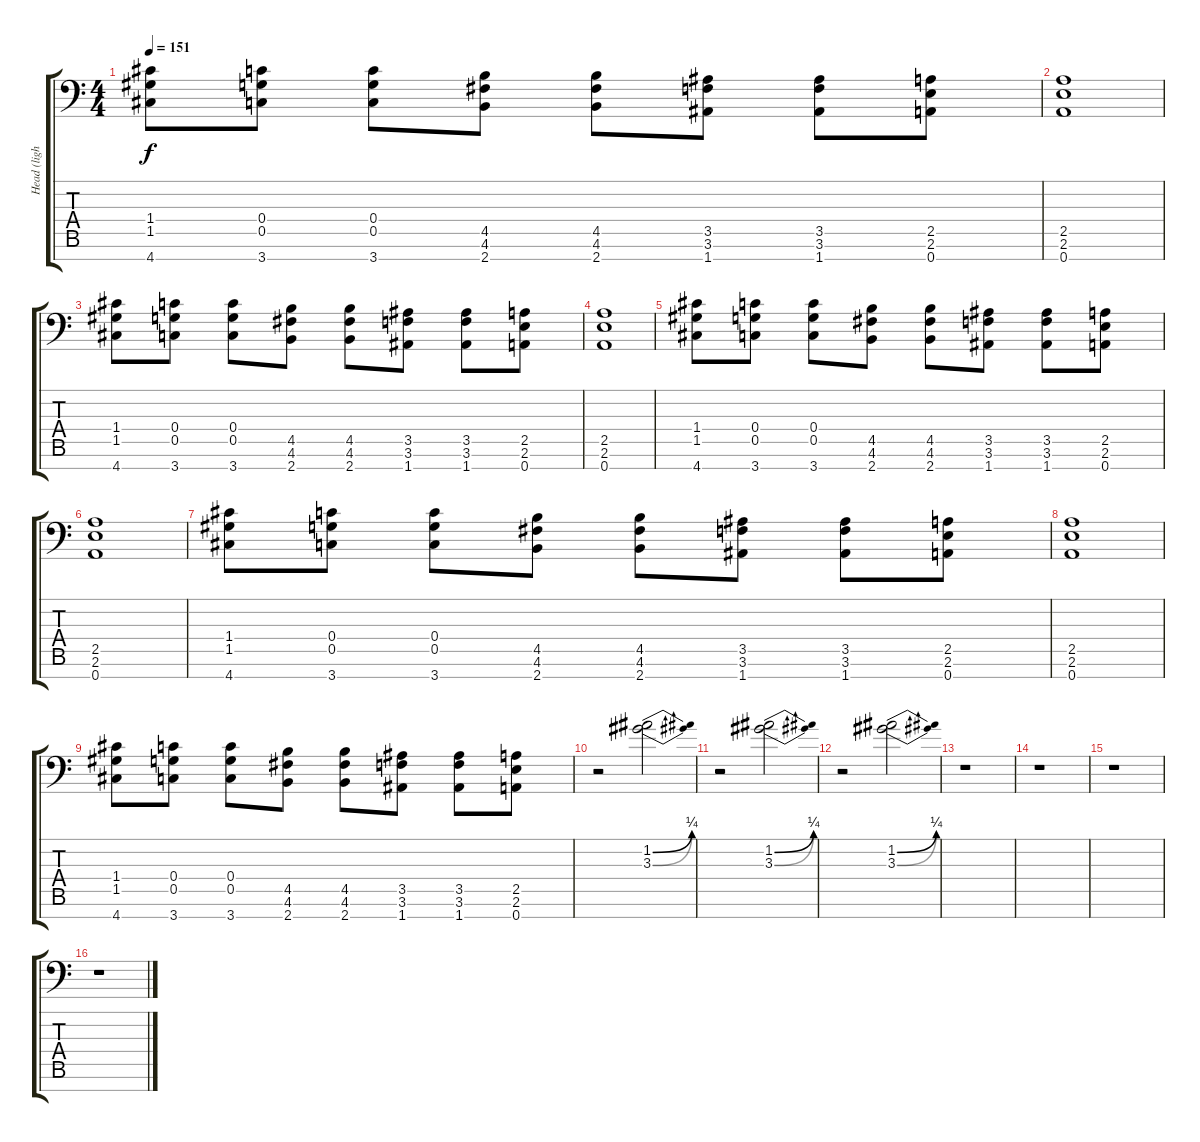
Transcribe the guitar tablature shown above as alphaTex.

\track ("Head (light dist-digital effects) " "Head (ligh") {instrument distortionguitar}
\staff {score tabs}
\tuning (D4 A3 F3 C3 G2 D2 A1) {hide}
\ts (4 4)
\tempo 151
\clef f4
\ks c
(1.4 1.5 4.7).8{dy f} (0.4 0.5 3.7).8 (0.4 0.5 3.7).8 (4.5 4.6 2.7).8 (4.5 4.6 2.7).8 (3.5 3.6 1.7).8 (3.5 3.6 1.7).8 (2.5 2.6 0.7).8 |
(2.5 2.6 0.7).1 |
(1.4 1.5 4.7).8 (0.4 0.5 3.7).8 (0.4 0.5 3.7).8 (4.5 4.6 2.7).8 (4.5 4.6 2.7).8 (3.5 3.6 1.7).8 (3.5 3.6 1.7).8 (2.5 2.6 0.7).8 |
(2.5 2.6 0.7).1 |
(1.4 1.5 4.7).8 (0.4 0.5 3.7).8 (0.4 0.5 3.7).8 (4.5 4.6 2.7).8 (4.5 4.6 2.7).8 (3.5 3.6 1.7).8 (3.5 3.6 1.7).8 (2.5 2.6 0.7).8 |
(2.5 2.6 0.7).1 |
(1.4 1.5 4.7).8 (0.4 0.5 3.7).8 (0.4 0.5 3.7).8 (4.5 4.6 2.7).8 (4.5 4.6 2.7).8 (3.5 3.6 1.7).8 (3.5 3.6 1.7).8 (2.5 2.6 0.7).8 |
(2.5 2.6 0.7).1 |
(1.4 1.5 4.7).8 (0.4 0.5 3.7).8 (0.4 0.5 3.7).8 (4.5 4.6 2.7).8 (4.5 4.6 2.7).8 (3.5 3.6 1.7).8 (3.5 3.6 1.7).8 (2.5 2.6 0.7).8 |
r.2 (1.2{be (bend 0 0 60 1)} 3.3{be (bend 0 0 60 1)}).2{volume 10} |
r.2 (1.2{be (bend 0 0 60 1)} 3.3{be (bend 0 0 60 1)}).2 |
r.2 (1.2{be (bend 0 0 60 1)} 3.3{be (bend 0 0 60 1)}).2 |
r.1 |
r.1{volume 12} |
r.1 |
r.1
